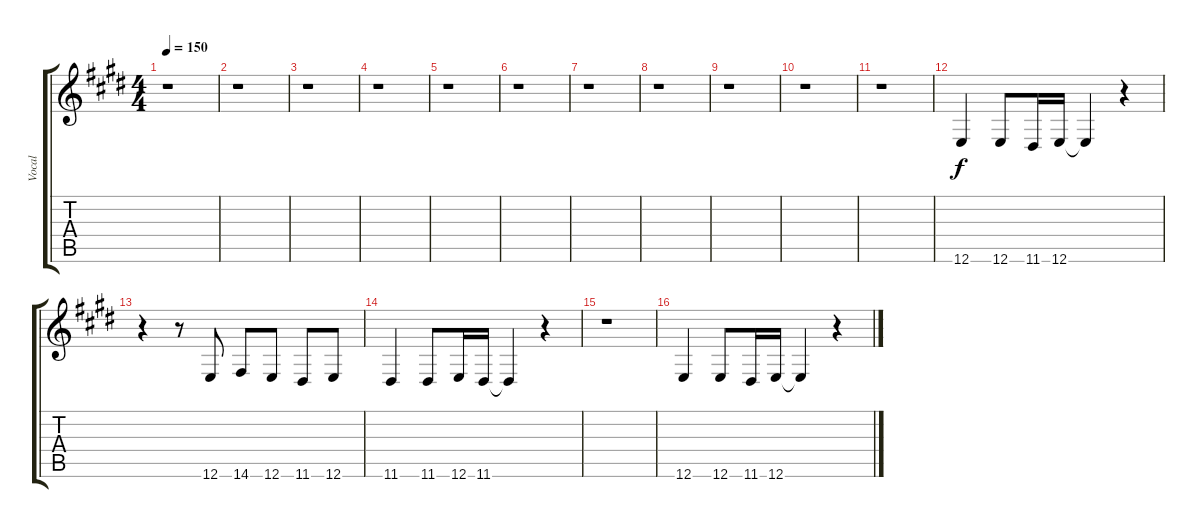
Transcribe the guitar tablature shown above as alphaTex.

\track ("Vocal" "Vocal") {instrument choiraahs}
\staff {score tabs}
\tuning (E4 B3 G3 D3 A2 E2) {hide}
\ts (4 4)
\tempo 150
\clef g2
\ks e
r.1{dy f} |
r.1 |
r.1 |
r.1 |
r.1 |
r.1 |
r.1 |
r.1 |
r.1 |
r.1 |
r.1 |
12.6.4 12.6.8 11.6.16 12.6.16 12.6{t}.4 r.4 |
r.4 r.8 12.6.8 14.6.8 12.6.8 11.6.8 12.6.8 |
11.6.4 11.6.8 12.6.16 11.6.16 11.6{t}.4 r.4 |
r.1 |
12.6.4 12.6.8 11.6.16 12.6.16 12.6{t}.4 r.4
